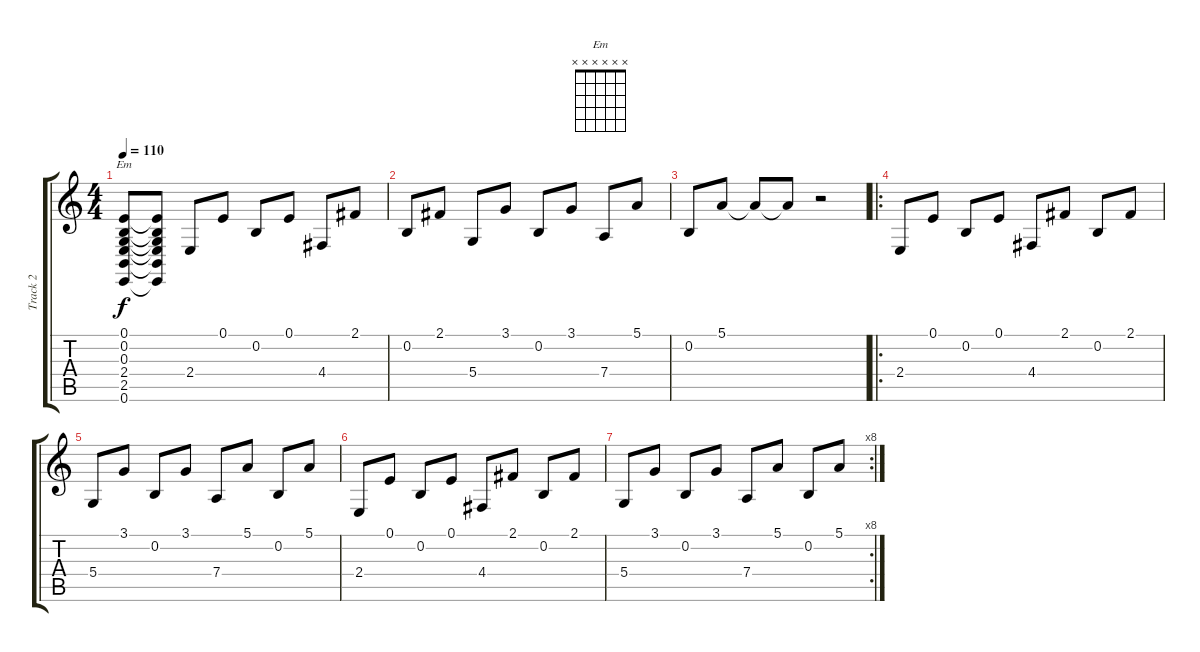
\track ("Track 2" "Track 2") {instrument sitar}
\staff {score tabs}
\tuning (E4 B3 G3 D3 A2 E2) {hide}
\chord ("Em" x x x x x x) {firstfret 0}
\ts (4 4)
\tempo 110
\clef g2
\ks c
(0.1 0.2 0.3 2.4 2.5 0.6).8{ch "Em" dy f instrument sitar} (0.1{t} 0.2{t} 0.3{t} 2.4{t} 2.5{t} 0.6{t}).8 2.4.8 0.1.8 0.2.8 0.1.8 4.4.8 2.1.8 |
0.2.8 2.1.8 5.4.8 3.1.8 0.2.8 3.1.8 7.4.8 5.1.8 |
0.2.8 5.1.8 5.1{t}.8 5.1{t}.8 r.2 |
\ro
2.4.8 0.1.8 0.2.8 0.1.8 4.4.8 2.1.8 0.2.8 2.1.8 |
5.4.8 3.1.8 0.2.8 3.1.8 7.4.8 5.1.8 0.2.8 5.1.8 |
2.4.8 0.1.8 0.2.8 0.1.8 4.4.8 2.1.8 0.2.8 2.1.8 |
\rc 8
5.4.8 3.1.8 0.2.8 3.1.8 7.4.8 5.1.8 0.2.8 5.1.8
